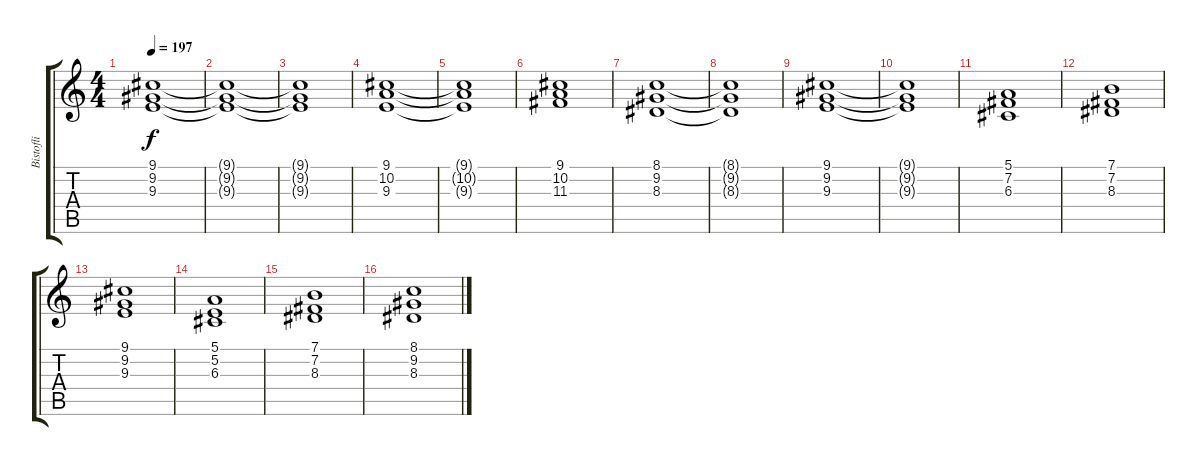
\track ("Bistofli" "Bistofli") {instrument rockorgan}
\staff {score tabs}
\tuning (E4 B3 G3 D3 A2 E2) {hide}
\ts (4 4)
\tempo 197
\clef g2
\ks c
(9.1{t} 9.2{t} 9.3{t}).1{dy f} |
(9.1{t} 9.2{t} 9.3{t}).1 |
(9.1{t} 9.2{t} 9.3{t}).1 |
(9.1 10.2 9.3).1 |
(9.1{t} 10.2{t} 9.3{t}).1 |
(9.1 10.2 11.3).1 |
(8.1 9.2 8.3).1 |
(8.1{t} 9.2{t} 8.3{t}).1 |
(9.1 9.2 9.3).1 |
(9.1{t} 9.2{t} 9.3{t}).1 |
(5.1 7.2 6.3).1 |
(7.1 7.2 8.3).1 |
(9.1 9.2 9.3).1 |
(5.1 5.2 6.3).1 |
(7.1 7.2 8.3).1 |
(8.1 9.2 8.3).1
